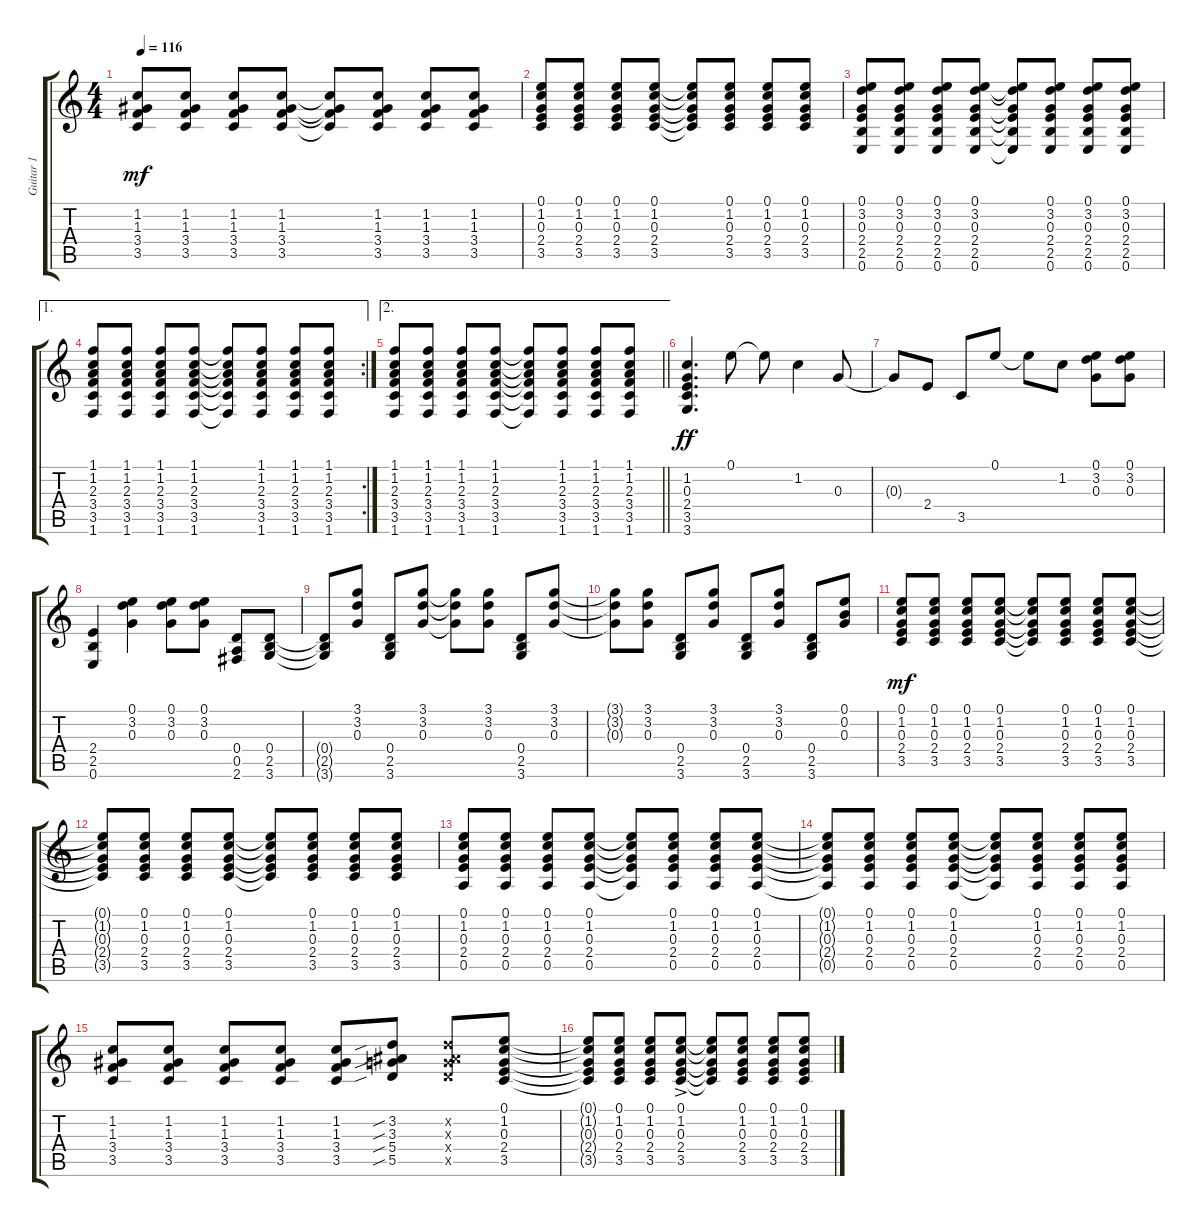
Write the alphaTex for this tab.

\track ("Guitar 1" "Guitar 1") {instrument electricguitarclean}
\staff {score tabs}
\tuning (E4 B3 G3 D3 A2 E2) {hide}
\ts (4 4)
\tempo 116
\clef g2
\ks c
(1.2 1.3 3.4 3.5).8{dy mf} (1.2 1.3 3.4 3.5).8 (1.2 1.3 3.4 3.5).8 (1.2 1.3 3.4 3.5).8 (1.2{t} 1.3{t} 3.4{t} 3.5{t}).8 (1.2 1.3 3.4 3.5).8 (1.2 1.3 3.4 3.5).8 (1.2 1.3 3.4 3.5).8 |
(0.1 1.2 0.3 2.4 3.5).8 (0.1 1.2 0.3 2.4 3.5).8 (0.1 1.2 0.3 2.4 3.5).8 (0.1 1.2 0.3 2.4 3.5).8 (0.1{t} 1.2{t} 0.3{t} 2.4{t} 3.5{t}).8 (0.1 1.2 0.3 2.4 3.5).8 (0.1 1.2 0.3 2.4 3.5).8 (0.1 1.2 0.3 2.4 3.5).8 |
(0.1 3.2 0.3 2.4 2.5 0.6).8 (0.1 3.2 0.3 2.4 2.5 0.6).8 (0.1 3.2 0.3 2.4 2.5 0.6).8 (0.1 3.2 0.3 2.4 2.5 0.6).8 (0.1{t} 3.2{t} 0.3{t} 2.4{t} 2.5{t} 0.6{t}).8 (0.1 3.2 0.3 2.4 2.5 0.6).8 (0.1 3.2 0.3 2.4 2.5 0.6).8 (0.1 3.2 0.3 2.4 2.5 0.6).8 |
\ae 1
\rc 2
(1.1 1.2 2.3 3.4 3.5 1.6).8 (1.1 1.2 2.3 3.4 3.5 1.6).8 (1.1 1.2 2.3 3.4 3.5 1.6).8 (1.1 1.2 2.3 3.4 3.5 1.6).8 (1.1{t} 1.2{t} 2.3{t} 3.4{t} 3.5{t} 1.6{t}).8 (1.1 1.2 2.3 3.4 3.5 1.6).8 (1.1 1.2 2.3 3.4 3.5 1.6).8 (1.1 1.2 2.3 3.4 3.5 1.6).8 |
\ae 2
\barLineRight lightlight
(1.1 1.2 2.3 3.4 3.5 1.6).8 (1.1 1.2 2.3 3.4 3.5 1.6).8 (1.1 1.2 2.3 3.4 3.5 1.6).8 (1.1 1.2 2.3 3.4 3.5 1.6).8 (1.1{t} 1.2{t} 2.3{t} 3.4{t} 3.5{t} 1.6{t}).8 (1.1 1.2 2.3 3.4 3.5 1.6).8 (1.1 1.2 2.3 3.4 3.5 1.6).8 (1.1 1.2 2.3 3.4 3.5 1.6).8 |
(1.2 0.3 2.4 3.5 3.6).4{d dy ff} 0.1.8 0.1{t}.8 1.2.4 0.3.8 |
0.3{t}.8 2.4.8 3.5.8 0.1.8 0.1{t}.8 1.2.8 (0.1 3.2 0.3).8 (0.1 3.2 0.3).8 |
(2.4 2.5 0.6).4 (0.1 3.2 0.3).4 (0.1 3.2 0.3).8 (0.1 3.2 0.3).8 (0.4 0.5 2.6).8 (0.4 2.5 3.6).8 |
(0.4{t} 2.5{t} 3.6{t}).8 (3.1 3.2 0.3).8 (0.4 2.5 3.6).8 (3.1 3.2 0.3).8 (3.1{t} 3.2{t} 0.3{t}).8 (3.1 3.2 0.3).8 (0.4 2.5 3.6).8 (3.1 3.2 0.3).8 |
(3.1{t} 3.2{t} 0.3{t}).8 (3.1 3.2 0.3).8 (0.4 2.5 3.6).8 (3.1 3.2 0.3).8 (0.4 2.5 3.6).8 (3.1 3.2 0.3).8 (0.4 2.5 3.6).8 (0.1 0.2 0.3).8 |
(0.1 1.2 0.3 2.4 3.5).8{dy mf} (0.1 1.2 0.3 2.4 3.5).8 (0.1 1.2 0.3 2.4 3.5).8 (0.1 1.2 0.3 2.4 3.5).8 (0.1{t} 1.2{t} 0.3{t} 2.4{t} 3.5{t}).8 (0.1 1.2 0.3 2.4 3.5).8 (0.1 1.2 0.3 2.4 3.5).8 (0.1 1.2 0.3 2.4 3.5).8 |
(0.1{t} 1.2{t} 0.3{t} 2.4{t} 3.5{t}).8 (0.1 1.2 0.3 2.4 3.5).8 (0.1 1.2 0.3 2.4 3.5).8 (0.1 1.2 0.3 2.4 3.5).8 (0.1{t} 1.2{t} 0.3{t} 2.4{t} 3.5{t}).8 (0.1 1.2 0.3 2.4 3.5).8 (0.1 1.2 0.3 2.4 3.5).8 (0.1 1.2 0.3 2.4 3.5).8 |
(0.1 1.2 0.3 2.4 0.5).8 (0.1 1.2 0.3 2.4 0.5).8 (0.1 1.2 0.3 2.4 0.5).8 (0.1 1.2 0.3 2.4 0.5).8 (0.1{t} 1.2{t} 0.3{t} 2.4{t} 0.5{t}).8 (0.1 1.2 0.3 2.4 0.5).8 (0.1 1.2 0.3 2.4 0.5).8 (0.1 1.2 0.3 2.4 0.5).8 |
(0.1{t} 1.2{t} 0.3{t} 2.4{t} 0.5{t}).8 (0.1 1.2 0.3 2.4 0.5).8 (0.1 1.2 0.3 2.4 0.5).8 (0.1 1.2 0.3 2.4 0.5).8 (0.1{t} 1.2{t} 0.3{t} 2.4{t} 0.5{t}).8 (0.1 1.2 0.3 2.4 0.5).8 (0.1 1.2 0.3 2.4 0.5).8 (0.1 1.2 0.3 2.4 0.5).8 |
(1.2 1.3 3.4 3.5).8 (1.2 1.3 3.4 3.5).8 (1.2 1.3 3.4 3.5).8 (1.2 1.3 3.4 3.5).8 (1.2 1.3 3.4 3.5).8 (3.2{sib} 3.3{sib} 5.4{sib} 5.5{sib}).8 (3.2{x} 3.3{x} 5.4{x} 5.5{x}).8 (0.1 1.2 0.3 2.4 3.5).8 |
(0.1{t} 1.2{t} 0.3{t} 2.4{t} 3.5{t}).8 (0.1 1.2 0.3 2.4 3.5).8 (0.1 1.2 0.3 2.4 3.5).8 (0.1{ac} 1.2{ac} 0.3{ac} 2.4{ac} 3.5{ac}).8 (0.1{t} 1.2{t} 0.3{t} 2.4{t} 3.5{t}).8 (0.1 1.2 0.3 2.4 3.5).8 (0.1 1.2 0.3 2.4 3.5).8 (0.1 1.2 0.3 2.4 3.5).8
